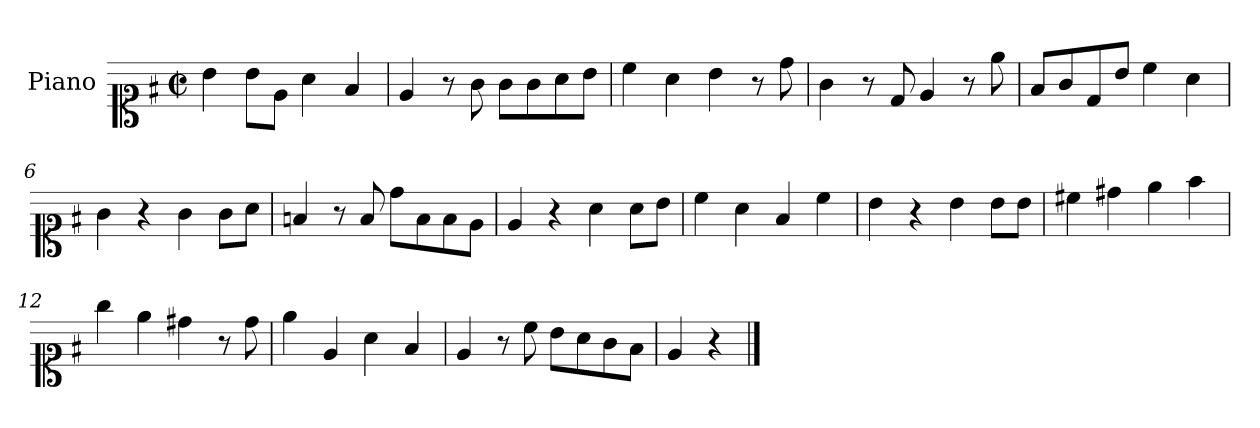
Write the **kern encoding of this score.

**kern
*part1
*staff1
*I"Piano
*I'Pno.
*clefC1
*k[f#]
*M2/2
*met(c|)
=1
4b\
8b\L
8e\J
4a\
4f#/
=2
4e/
8r
8g\
8g\L
8g\
8a\
8b\J
=3
4cc\
4a\
4b\
8r
8dd\
=4
4g\
8r
8d/
4e/
8r
8ee\
=5
8f#/L
8g/
8d/
8b/J
4cc\
4a\
!!LO:LB:g=z
=6
4g\
4r
4g\
8g\L
8a\J
=7
4fn/
8r
8f/
8dd\L
8f\
8f\
8e\J
=8
4e/
4r
4a\
8a\L
8b\J
=9
4cc\
4a\
4f#/
4cc\
=10
4b\
4r
4b\
8b\L
8b\J
!!LO:LB:g=z
=11
4cc#X\
4dd#X\
4ee\
4ff#\
=12
4gg\
4ee\
4dd#X\
8r
8dd#\
=13
4ee\
4e/
4a\
4f#/
=14
4e/
8r
8cc\
8b\L
8a\
8g\
8f#\J
=15
4e/
4r
==
*-
